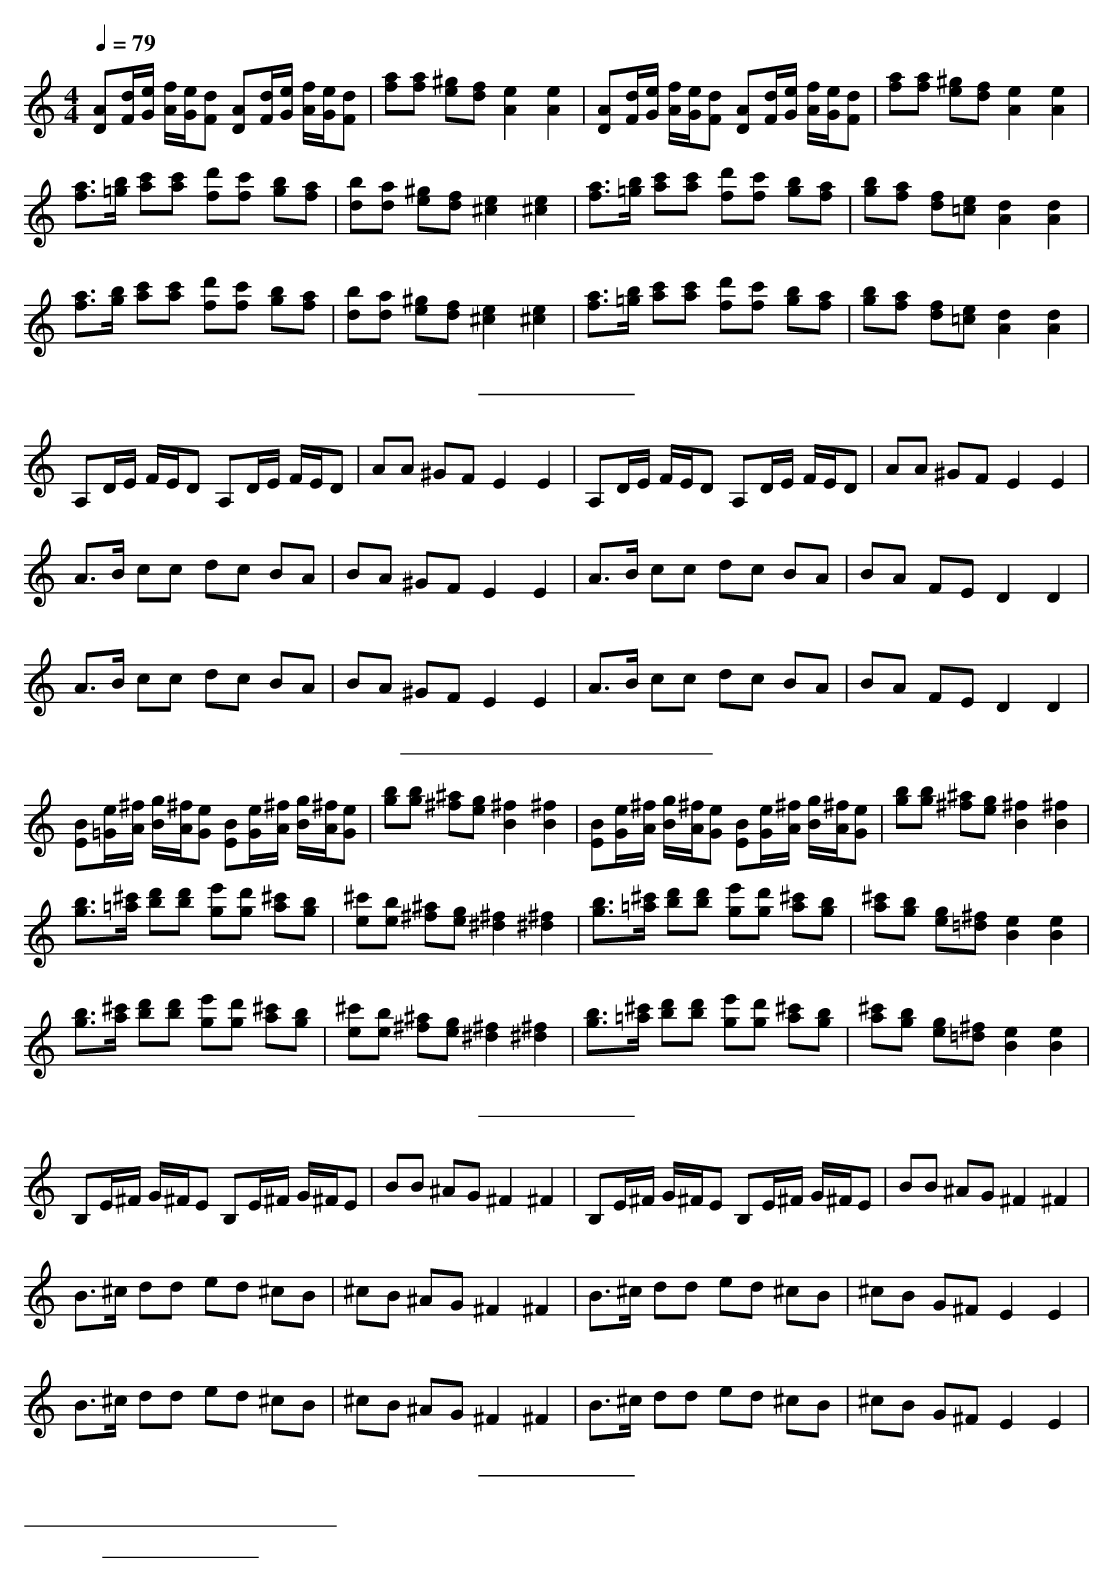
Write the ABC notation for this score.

X:1
T:
M: 4/4
L: 1/8
Q:1/4=79
K:C % 0 sharps
V:1
[AD][d/2F/2][e/2G/2] [f/2A/2][e/2G/2][dF] [AD][d/2F/2][e/2G/2] [f/2A/2][e/2G/2][dF]|[af][af] [^ge][fd] [e2A2] [e2A2]|[AD][d/2F/2][e/2G/2] [f/2A/2][e/2G/2][dF] [AD][d/2F/2][e/2G/2] [f/2A/2][e/2G/2][dF]|[af][af] [^ge][fd] [e2A2] [e2A2]|
[a3/2f3/2][b/2=g/2] [c'a][c'a] [d'f][c'f] [bg][af]|[bd][ad] [^ge][fd] [e2^c2] [e2^c2]|[a3/2f3/2][b/2=g/2] [c'a][c'a] [d'f][c'f] [bg][af]|[bg][af] [fd][e=c] [d2A2] [d2A2]|
[a3/2f3/2][b/2g/2] [c'a][c'a] [d'f][c'f] [bg][af]|[bd][ad] [^ge][fd] [e2^c2] [e2^c2]|[a3/2f3/2][b/2=g/2] [c'a][c'a] [d'f][c'f] [bg][af]|[bg][af] [fd][e=c] [d2A2] [d2A2]|
%%sep 10 10 100
A,D/2E/2 F/2E/2D A,D/2E/2 F/2E/2D|AA ^GF E2 E2|A,D/2E/2 F/2E/2D A,D/2E/2 F/2E/2D|AA ^GF E2 E2|
A>B cc dc BA|BA ^GF E2 E2|A>B cc dc BA|BA FE D2 D2|
A>B cc dc BA|BA ^GF E2 E2|A>B cc dc BA|BA FE D2 D2|
%%sep 10 10 200
[BE][e/2=G/2][^f/2A/2] [g/2B/2][^f/2A/2][eG] [BE][e/2G/2][^f/2A/2] [g/2B/2][^f/2A/2][eG]|[bg][bg] [^a^f][ge] [^f2B2] [^f2B2]|[BE][e/2G/2][^f/2A/2] [g/2B/2][^f/2A/2][eG] [BE][e/2G/2][^f/2A/2] [g/2B/2][^f/2A/2][eG]|[bg][bg] [^a^f][ge] [^f2B2] [^f2B2]|
[b3/2g3/2][^c'/2=a/2] [d'b][d'b] [e'g][d'g] [^c'a][bg]|[^c'e][be] [^a^f][ge] [^f2^d2] [^f2^d2]|[b3/2g3/2][^c'/2=a/2] [d'b][d'b] [e'g][d'g] [^c'a][bg]|[^c'a][bg] [ge][^f=d] [e2B2] [e2B2]|
[b3/2g3/2][^c'/2a/2] [d'b][d'b] [e'g][d'g] [^c'a][bg]|[^c'e][be] [^a^f][ge] [^f2^d2] [^f2^d2]|[b3/2g3/2][^c'/2=a/2] [d'b][d'b] [e'g][d'g] [^c'a][bg]|[^c'a][bg] [ge][^f=d] [e2B2] [e2B2]|
%%sep 10 10 100
B,E/2^F/2 G/2^F/2E B,E/2^F/2 G/2^F/2E|BB ^AG ^F2 ^F2|B,E/2^F/2 G/2^F/2E B,E/2^F/2 G/2^F/2E|BB ^AG ^F2 ^F2|
B>^c dd ed ^cB|^cB ^AG ^F2 ^F2|B>^c dd ed ^cB|^cB G^F E2 E2|
B>^c dd ed ^cB|^cB ^AG ^F2 ^F2|B>^c dd ed ^cB|^cB G^F E2 E2|
V:2
D,,/2z/2[A,/2F,/2D,/2]z/2 D,,/2z/2[A,/2F,/2D,/2]z/2 D,,/2z/2[A,/2F,/2D,/2]z/2 D,,/2z/2[A,/2F,/2D,/2]z/2|D,,/2z/2[A,/2F,/2D,/2]z/2 D,,/2z/2[A,/2F,/2D,/2]z/2 A,,/2z/2[G/2E/2^C/2A,/2]z/2 A,,/2z/2[G/2E/2^C/2A,/2]z/2|D,,/2z/2[A,/2F,/2D,/2]z/2 D,,/2z/2[A,/2F,/2D,/2]z/2 D,,/2z/2[A,/2F,/2D,/2]z/2 D,,/2z/2[A,/2F,/2D,/2]z/2|D,,/2z/2[A,/2F,/2D,/2]z/2 D,,/2z/2[A,/2F,/2D,/2]z/2 A,,/2z/2[G/2E/2^C/2A,/2]z/2 A,,/2z/2[G/2E/2^C/2A,/2]z/2|
F,,/2z/2[=C/2A,/2F,/2]z/2 F,,/2z/2[C/2A,/2F,/2]z/2 F,,/2z/2[C/2A,/2F,/2]z/2 F,,/2z/2[C/2A,/2F,/2]z/2|F,,/2z/2[C/2A,/2F,/2]z/2 F,,/2z/2[C/2A,/2F,/2]z/2 A,,/2z/2[G/2E/2^C/2A,/2]z/2 A,,/2z/2[G/2E/2^C/2A,/2]z/2|F,,/2z/2[=C/2A,/2F,/2]z/2 F,,/2z/2[C/2A,/2F,/2]z/2 F,,/2z/2[C/2A,/2F,/2]z/2 F,,/2z/2[C/2A,/2F,/2]z/2|A,,/2z/2[G/2E/2^C/2A,/2]z/2 A,,/2z/2[G/2E/2^C/2A,/2]z/2 D,,/2z/2[A,/2F,/2D,/2]z/2 D,,/2z/2[A,/2F,/2D,/2]z/2|
F,,/2z/2[=C/2A,/2F,/2]z/2 F,,/2z/2[C/2A,/2F,/2]z/2 F,,/2z/2[C/2A,/2F,/2]z/2 F,,/2z/2[C/2A,/2F,/2]z/2|F,,/2z/2[C/2A,/2F,/2]z/2 F,,/2z/2[C/2A,/2F,/2]z/2 A,,/2z/2[G/2E/2^C/2A,/2]z/2 A,,/2z/2[G/2E/2^C/2A,/2]z/2|F,,/2z/2[=C/2A,/2F,/2]z/2 F,,/2z/2[C/2A,/2F,/2]z/2 F,,/2z/2[C/2A,/2F,/2]z/2 F,,/2z/2[C/2A,/2F,/2]z/2|A,,/2z/2[G/2E/2^C/2A,/2]z/2 A,,/2z/2[G/2E/2^C/2A,/2]z/2 D,,/2z/2[A,/2F,/2D,/2]z/2 D,,/2z/2[A,/2F,/2D,/2]z/2|
%%sep 10 10 100
D,,/2z/2[A,/2F,/2D,/2]z/2 D,,/2z/2[A,/2F,/2D,/2]z/2 D,,/2z/2[A,/2F,/2D,/2]z/2 D,,/2z/2[A,/2F,/2D,/2]z/2|D,,/2z/2[A,/2F,/2D,/2]z/2 D,,/2z/2[A,/2F,/2D,/2]z/2 A,,/2z/2[G/2E/2^C/2A,/2]z/2 A,,/2z/2[G/2E/2^C/2A,/2]z/2|D,,/2z/2[A,/2F,/2D,/2]z/2 D,,/2z/2[A,/2F,/2D,/2]z/2 D,,/2z/2[A,/2F,/2D,/2]z/2 D,,/2z/2[A,/2F,/2D,/2]z/2|D,,/2z/2[A,/2F,/2D,/2]z/2 D,,/2z/2[A,/2F,/2D,/2]z/2 A,,/2z/2[G/2E/2^C/2A,/2]z/2 A,,/2z/2[G/2E/2^C/2A,/2]z/2|
F,,/2z/2[=C/2A,/2F,/2]z/2 F,,/2z/2[C/2A,/2F,/2]z/2 F,,/2z/2[C/2A,/2F,/2]z/2 F,,/2z/2[C/2A,/2F,/2]z/2|F,,/2z/2[C/2A,/2F,/2]z/2 F,,/2z/2[C/2A,/2F,/2]z/2 A,,/2z/2[G/2E/2^C/2A,/2]z/2 A,,/2z/2[G/2E/2^C/2A,/2]z/2|F,,/2z/2[=C/2A,/2F,/2]z/2 F,,/2z/2[C/2A,/2F,/2]z/2 F,,/2z/2[C/2A,/2F,/2]z/2 F,,/2z/2[C/2A,/2F,/2]z/2|A,,/2z/2[G/2E/2^C/2A,/2]z/2 A,,/2z/2[G/2E/2^C/2A,/2]z/2 D,,/2z/2[A,/2F,/2D,/2]z/2 D,,/2z/2[A,/2F,/2D,/2]z/2|
F,,/2z/2[=C/2A,/2F,/2]z/2 F,,/2z/2[C/2A,/2F,/2]z/2 F,,/2z/2[C/2A,/2F,/2]z/2 F,,/2z/2[C/2A,/2F,/2]z/2|F,,/2z/2[C/2A,/2F,/2]z/2 F,,/2z/2[C/2A,/2F,/2]z/2 A,,/2z/2[G/2E/2^C/2A,/2]z/2 A,,/2z/2[G/2E/2^C/2A,/2]z/2|F,,/2z/2[=C/2A,/2F,/2]z/2 F,,/2z/2[C/2A,/2F,/2]z/2 F,,/2z/2[C/2A,/2F,/2]z/2 F,,/2z/2[C/2A,/2F,/2]z/2|A,,/2z/2[G/2E/2^C/2A,/2]z/2 A,,/2z/2[G/2E/2^C/2A,/2]z/2 D,,/2z/2[A,/2F,/2D,/2]z/2 D,,/2z/2[A,/2F,/2D,/2]z/2|
%%sep 10 10 200
E,,/2z/2[B,/2G,/2E,/2]z/2 E,,/2z/2[B,/2G,/2E,/2]z/2 E,,/2z/2[B,/2G,/2E,/2]z/2 E,,/2z/2[B,/2G,/2E,/2]z/2|E,,/2z/2[B,/2G,/2E,/2]z/2 E,,/2z/2[B,/2G,/2E,/2]z/2 B,,/2z/2[=A/2^F/2^D/2B,/2]z/2 B,,/2z/2[A/2^F/2^D/2B,/2]z/2|E,,/2z/2[B,/2G,/2E,/2]z/2 E,,/2z/2[B,/2G,/2E,/2]z/2 E,,/2z/2[B,/2G,/2E,/2]z/2 E,,/2z/2[B,/2G,/2E,/2]z/2|E,,/2z/2[B,/2G,/2E,/2]z/2 E,,/2z/2[B,/2G,/2E,/2]z/2 B,,/2z/2[A/2^F/2^D/2B,/2]z/2 B,,/2z/2[A/2^F/2^D/2B,/2]z/2|
G,,/2z/2[=D/2B,/2G,/2]z/2 G,,/2z/2[D/2B,/2G,/2]z/2 G,,/2z/2[D/2B,/2G,/2]z/2 G,,/2z/2[D/2B,/2G,/2]z/2|G,,/2z/2[D/2B,/2G,/2]z/2 G,,/2z/2[D/2B,/2G,/2]z/2 B,,/2z/2[A/2^F/2^D/2B,/2]z/2 B,,/2z/2[A/2^F/2^D/2B,/2]z/2|G,,/2z/2[=D/2B,/2G,/2]z/2 G,,/2z/2[D/2B,/2G,/2]z/2 G,,/2z/2[D/2B,/2G,/2]z/2 G,,/2z/2[D/2B,/2G,/2]z/2|B,,/2z/2[A/2^F/2^D/2B,/2]z/2 B,,/2z/2[A/2^F/2^D/2B,/2]z/2 E,,/2z/2[B,/2G,/2E,/2]z/2 E,,/2z/2[B,/2G,/2E,/2]z/2|
G,,/2z/2[=D/2B,/2G,/2]z/2 G,,/2z/2[D/2B,/2G,/2]z/2 G,,/2z/2[D/2B,/2G,/2]z/2 G,,/2z/2[D/2B,/2G,/2]z/2|G,,/2z/2[D/2B,/2G,/2]z/2 G,,/2z/2[D/2B,/2G,/2]z/2 B,,/2z/2[A/2^F/2^D/2B,/2]z/2 B,,/2z/2[A/2^F/2^D/2B,/2]z/2|G,,/2z/2[=D/2B,/2G,/2]z/2 G,,/2z/2[D/2B,/2G,/2]z/2 G,,/2z/2[D/2B,/2G,/2]z/2 G,,/2z/2[D/2B,/2G,/2]z/2|B,,/2z/2[A/2^F/2^D/2B,/2]z/2 B,,/2z/2[A/2^F/2^D/2B,/2]z/2 E,,/2z/2[B,/2G,/2E,/2]z/2 E,,/2z/2[B,/2G,/2E,/2]z/2|
%%sep 10 10 100
E,,/2z/2[B,/2G,/2E,/2]z/2 E,,/2z/2[B,/2G,/2E,/2]z/2 E,,/2z/2[B,/2G,/2E,/2]z/2 E,,/2z/2[B,/2G,/2E,/2]z/2|E,,/2z/2[B,/2G,/2E,/2]z/2 E,,/2z/2[B,/2G,/2E,/2]z/2 B,,/2z/2[A/2^F/2^D/2B,/2]z/2 B,,/2z/2[A/2^F/2^D/2B,/2]z/2|E,,/2z/2[B,/2G,/2E,/2]z/2 E,,/2z/2[B,/2G,/2E,/2]z/2 E,,/2z/2[B,/2G,/2E,/2]z/2 E,,/2z/2[B,/2G,/2E,/2]z/2|E,,/2z/2[B,/2G,/2E,/2]z/2 E,,/2z/2[B,/2G,/2E,/2]z/2 B,,/2z/2[A/2^F/2^D/2B,/2]z/2 B,,/2z/2[A/2^F/2^D/2B,/2]z/2|
G,,/2z/2[=D/2B,/2G,/2]z/2 G,,/2z/2[D/2B,/2G,/2]z/2 G,,/2z/2[D/2B,/2G,/2]z/2 G,,/2z/2[D/2B,/2G,/2]z/2|G,,/2z/2[D/2B,/2G,/2]z/2 G,,/2z/2[D/2B,/2G,/2]z/2 B,,/2z/2[A/2^F/2^D/2B,/2]z/2 B,,/2z/2[A/2^F/2^D/2B,/2]z/2|G,,/2z/2[=D/2B,/2G,/2]z/2 G,,/2z/2[D/2B,/2G,/2]z/2 G,,/2z/2[D/2B,/2G,/2]z/2 G,,/2z/2[D/2B,/2G,/2]z/2|B,,/2z/2[A/2^F/2^D/2B,/2]z/2 B,,/2z/2[A/2^F/2^D/2B,/2]z/2 E,,/2z/2[B,/2G,/2E,/2]z/2 E,,/2z/2[B,/2G,/2E,/2]z/2|
G,,/2z/2[=D/2B,/2G,/2]z/2 G,,/2z/2[D/2B,/2G,/2]z/2 G,,/2z/2[D/2B,/2G,/2]z/2 G,,/2z/2[D/2B,/2G,/2]z/2|G,,/2z/2[D/2B,/2G,/2]z/2 G,,/2z/2[D/2B,/2G,/2]z/2 B,,/2z/2[A/2^F/2^D/2B,/2]z/2 B,,/2z/2[A/2^F/2^D/2B,/2]z/2|G,,/2z/2[=D/2B,/2G,/2]z/2 G,,/2z/2[D/2B,/2G,/2]z/2 G,,/2z/2[D/2B,/2G,/2]z/2 G,,/2z/2[D/2B,/2G,/2]z/2|B,,/2z/2[A/2^F/2^D/2B,/2]z/2 B,,/2z/2[A/2^F/2^D/2B,/2]z/2 E,,/2z/2[B,/2G,/2E,/2]z/2 E,,/2z/2[B,/2G,/2E,/2]
